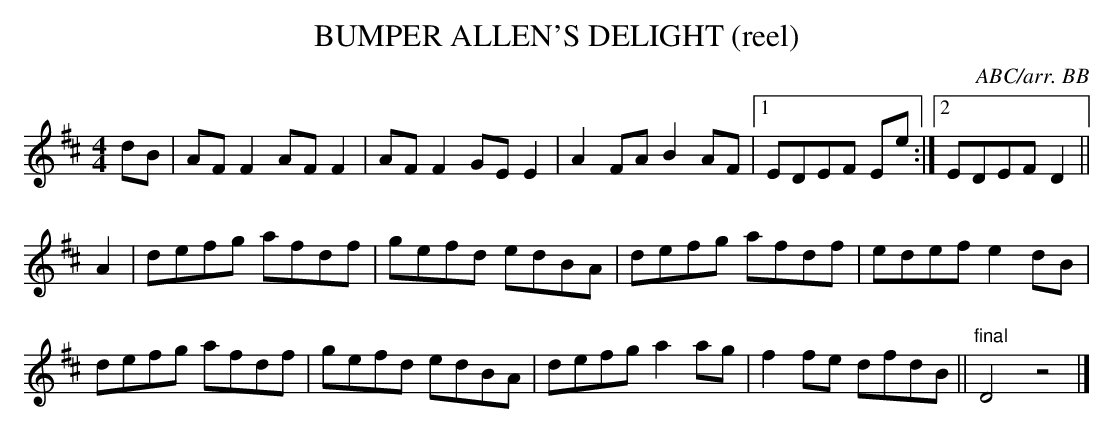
X:1
T:BUMPER ALLEN'S DELIGHT (reel)
C:ABC/arr. BB
L:1/8
M:4/4
K:D
dB|AFF2 AFF2|AFF2 GEE2|A2FA B2AF|1 EDEF Ee:|2 EDEF D2||
A2|defg afdf|gefd edBA|defg afdf|edef e2 dB|
defg afdf|gefd edBA|defg a2 ag|f2 fe dfdB||"final"D4z4|]
